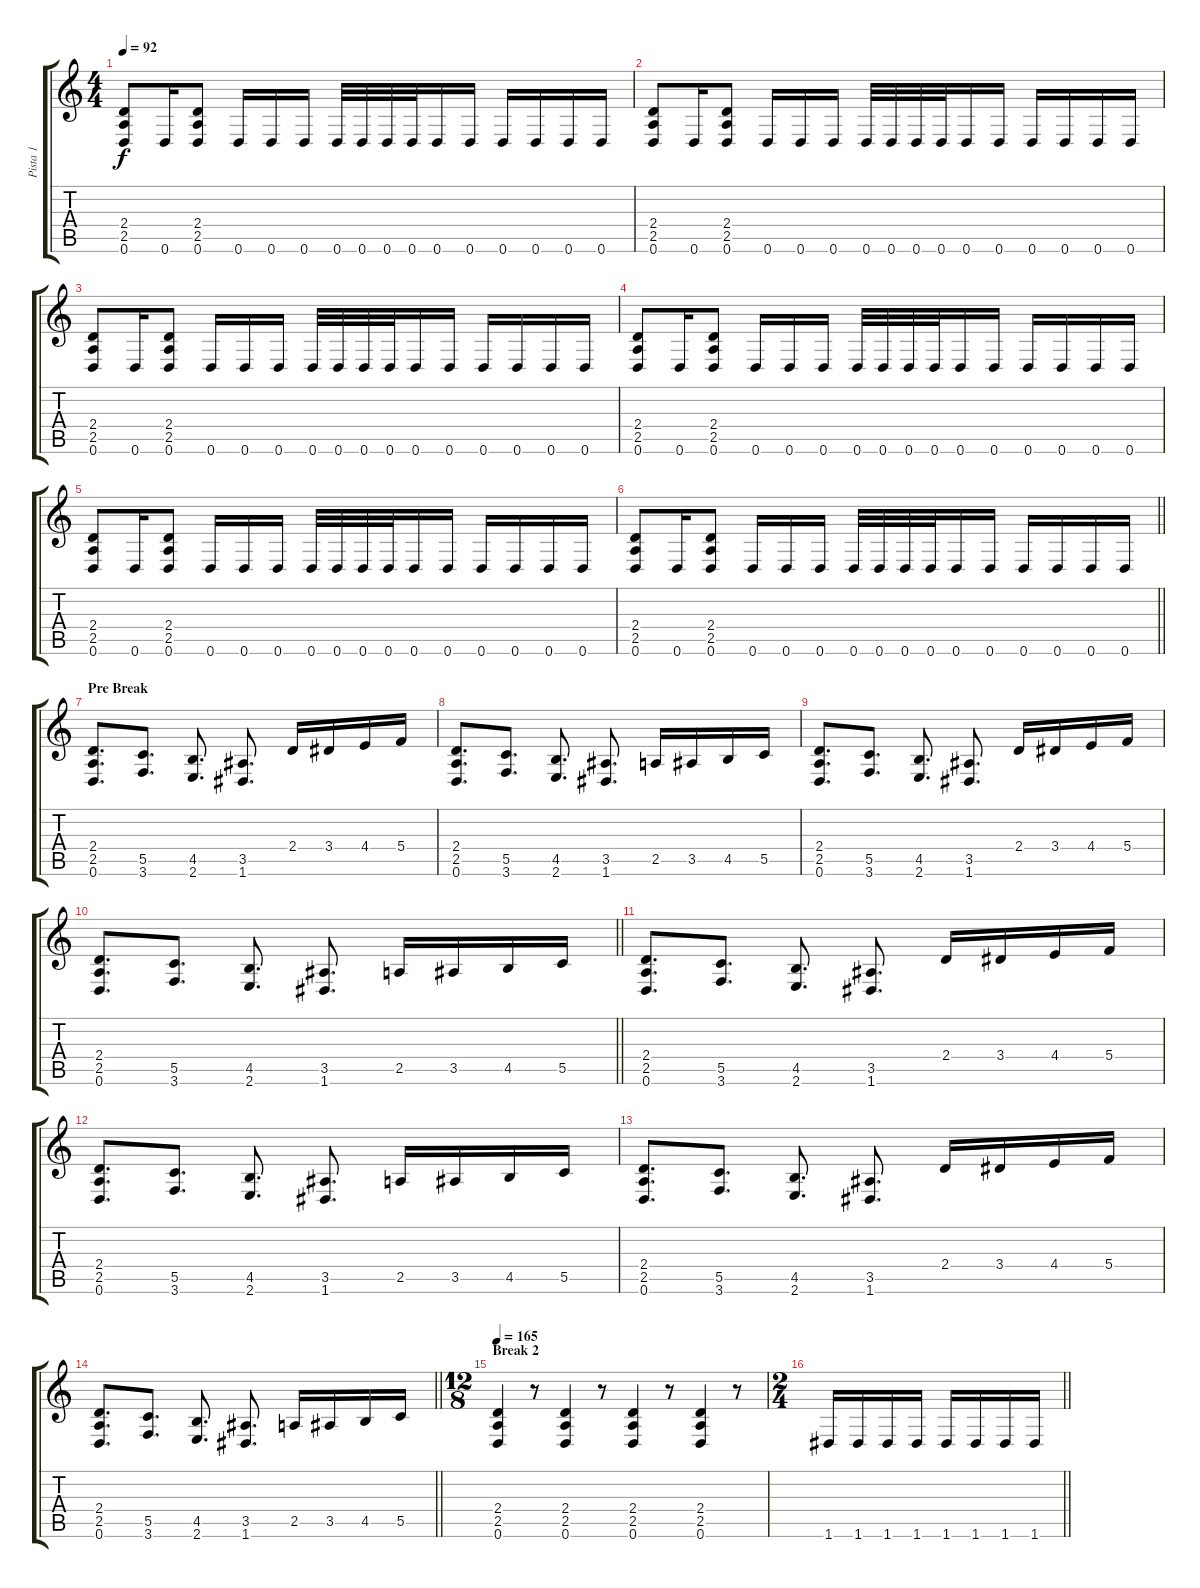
\track ("Pista 1" "Pista 1") {instrument distortionguitar}
\staff {score tabs}
\tuning (D4 A3 F3 C3 G2 D2) {hide}
\ts (4 4)
\tempo 92
\clef g2
\ks c
(2.4 2.5 0.6).8{dy f} 0.6.16 (2.4 2.5 0.6).8 0.6.16 0.6.16 0.6.16 0.6.32 0.6.32 0.6.32 0.6.32 0.6.16 0.6.16 0.6.16 0.6.16 0.6.16 0.6.16 |
(2.4 2.5 0.6).8 0.6.16 (2.4 2.5 0.6).8 0.6.16 0.6.16 0.6.16 0.6.32 0.6.32 0.6.32 0.6.32 0.6.16 0.6.16 0.6.16 0.6.16 0.6.16 0.6.16 |
(2.4 2.5 0.6).8 0.6.16 (2.4 2.5 0.6).8 0.6.16 0.6.16 0.6.16 0.6.32 0.6.32 0.6.32 0.6.32 0.6.16 0.6.16 0.6.16 0.6.16 0.6.16 0.6.16 |
(2.4 2.5 0.6).8 0.6.16 (2.4 2.5 0.6).8 0.6.16 0.6.16 0.6.16 0.6.32 0.6.32 0.6.32 0.6.32 0.6.16 0.6.16 0.6.16 0.6.16 0.6.16 0.6.16 |
(2.4 2.5 0.6).8 0.6.16 (2.4 2.5 0.6).8 0.6.16 0.6.16 0.6.16 0.6.32 0.6.32 0.6.32 0.6.32 0.6.16 0.6.16 0.6.16 0.6.16 0.6.16 0.6.16 |
\barLineRight lightlight
(2.4 2.5 0.6).8 0.6.16 (2.4 2.5 0.6).8 0.6.16 0.6.16 0.6.16 0.6.32 0.6.32 0.6.32 0.6.32 0.6.16 0.6.16 0.6.16 0.6.16 0.6.16 0.6.16 |
\section ("" "Pre Break")
(2.4 2.5 0.6).8{d} (5.5 3.6).8{d} (4.5 2.6).8{d} (3.5 1.6).8{d} 2.4.16 3.4.16 4.4.16 5.4.16 |
(2.4 2.5 0.6).8{d} (5.5 3.6).8{d} (4.5 2.6).8{d} (3.5 1.6).8{d} 2.5.16 3.5.16 4.5.16 5.5.16 |
(2.4 2.5 0.6).8{d} (5.5 3.6).8{d} (4.5 2.6).8{d} (3.5 1.6).8{d} 2.4.16 3.4.16 4.4.16 5.4.16 |
\barLineRight lightlight
(2.4 2.5 0.6).8{d} (5.5 3.6).8{d} (4.5 2.6).8{d} (3.5 1.6).8{d} 2.5.16 3.5.16 4.5.16 5.5.16 |
(2.4 2.5 0.6).8{d} (5.5 3.6).8{d} (4.5 2.6).8{d} (3.5 1.6).8{d} 2.4.16 3.4.16 4.4.16 5.4.16 |
(2.4 2.5 0.6).8{d} (5.5 3.6).8{d} (4.5 2.6).8{d} (3.5 1.6).8{d} 2.5.16 3.5.16 4.5.16 5.5.16 |
(2.4 2.5 0.6).8{d} (5.5 3.6).8{d} (4.5 2.6).8{d} (3.5 1.6).8{d} 2.4.16 3.4.16 4.4.16 5.4.16 |
\barLineRight lightlight
(2.4 2.5 0.6).8{d} (5.5 3.6).8{d} (4.5 2.6).8{d} (3.5 1.6).8{d} 2.5.16 3.5.16 4.5.16 5.5.16 |
\ts (12 8)
\section ("" "Break 2")
\tempo 165
(2.4 2.5 0.6).4 r.8 (2.4 2.5 0.6).4 r.8 (2.4 2.5 0.6).4 r.8 (2.4 2.5 0.6).4 r.8 |
\ts (2 4)
\barLineRight lightlight
1.6.16 1.6.16 1.6.16 1.6.16 1.6.16 1.6.16 1.6.16 1.6.16
